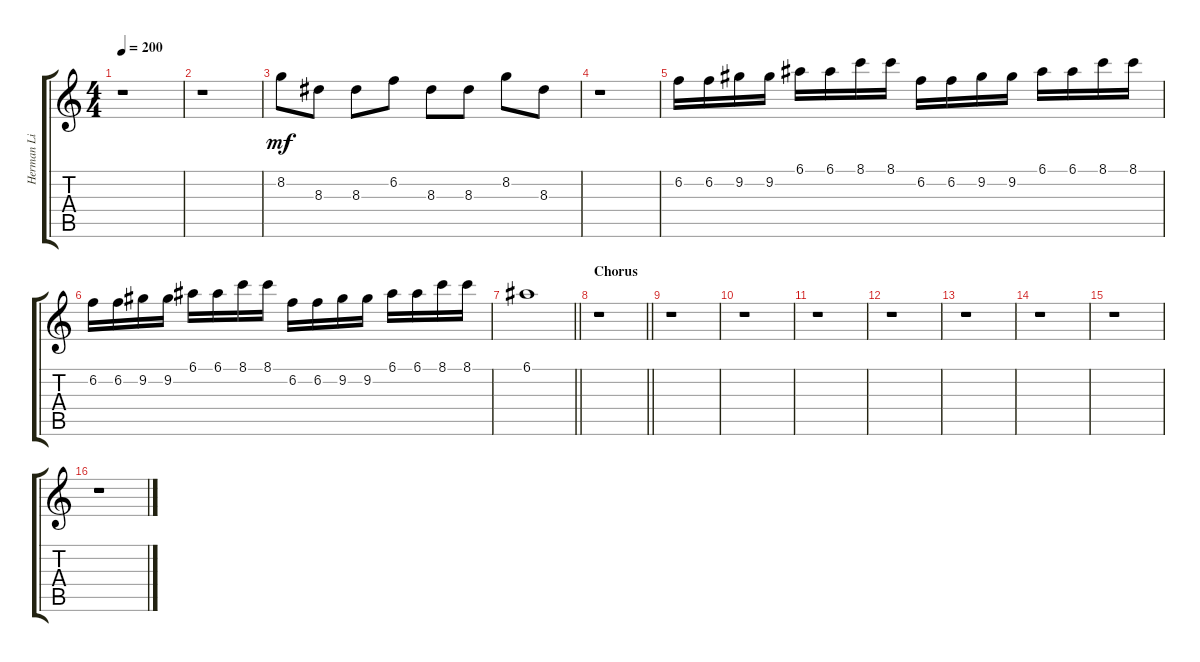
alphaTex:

\track ("Herman Li (Lead Guitar)" "Herman Li ") {instrument overdrivenguitar}
\staff {score tabs}
\tuning (E4 B3 G3 D3 A2 E2) {hide}
\ts (4 4)
\tempo 200
\clef g2
\ks aminor
r.1{dy mp} |
r.1 |
8.2.8{dy mf} 8.3.8 8.3.8 6.2.8 8.3.8 8.3.8 8.2.8 8.3.8 |
r.1 |
6.2.16 6.2.16 9.2.16 9.2.16 6.1.16 6.1.16 8.1.16 8.1.16 6.2.16 6.2.16 9.2.16 9.2.16 6.1.16 6.1.16 8.1.16 8.1.16 |
6.2.16 6.2.16 9.2.16 9.2.16 6.1.16 6.1.16 8.1.16 8.1.16 6.2.16 6.2.16 9.2.16 9.2.16 6.1.16 6.1.16 8.1.16 8.1.16 |
\barLineRight lightlight
6.1.1 |
\section ("" "Chorus")
\barLineRight lightlight
r.1 |
r.1 |
r.1 |
r.1 |
r.1 |
r.1 |
r.1 |
r.1 |
r.1
